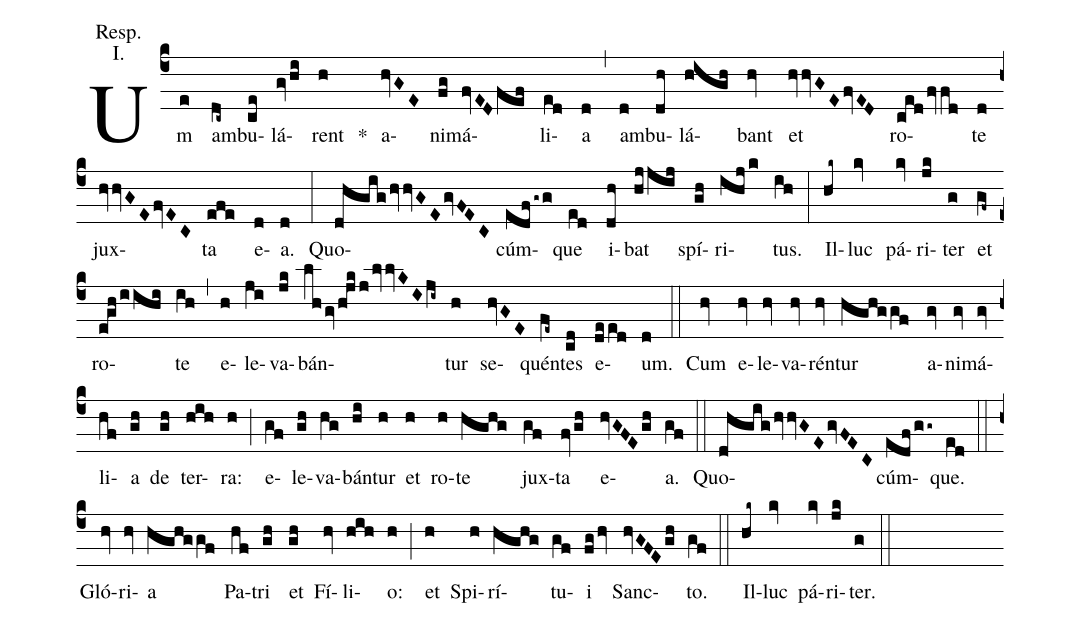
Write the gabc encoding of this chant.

annotation: Resp.;
annotation: I.;
%%
(c4)
Um(e) am(dc~)bu(ce)lá(gvhi)rent(h) *() a(hvGE)ni(fg)má(fvEDfef)li(ed)a(d) (,)
am(d)bu(dh)lá(high)bant(hv) et(hvhvGEfvED) ro(cedfvfd)te(d) jux(hvhvGEfvEC)ta(efe) e(d)a.(d) (:)
Quo(dhgighvhvGEgvFEC)cúm(edfg~g)que(ed) i(dh)bat(hjjij) spí(gh)ri(ihjk)tus.(ih) (:)
Il(hk~)luc(kv) pá(kv)ri(jk)ter(g) et(gf~) ro(eghiihi)te(ih) (,)
e(h)le(ji)va(jk)bán(lhgvhjkjlvlvKIji~)tur(h) se(hvGE)quén(fe~)tes(cd) e(deed)um.(d) (::)

Cum(hv) e(hv)le(hv)va(hv)rén(hv)tur(hghggf) a(gv)ni(gv)má(gv)li(hf)a(gh) de(gh) ter(hih)ra:(h) (;)
e(gf)le(gh)va(hg)bán(hi)tur(h) et(h) ro(h)te(hghg) jux(gf)ta(fvgh) e(hvGFEgh)a.(gf) (::)

Quo(dhgighvhvGEgvFEC)cúm(edfgg~)que.(ed) (::)

Gló(hv)ri(hv)a(hghggf) Pa(hf)tri(gh) et(gh) Fí(hv)li(hih)o:(h) (;)
et(h) Spi(h)rí(hghg)tu(gf)i(fghv) Sanc(hvGFEgh)to.(gf) (::)

Il(hk~)luc(kv) pá(kv)ri(jk)ter.(g) (::)
